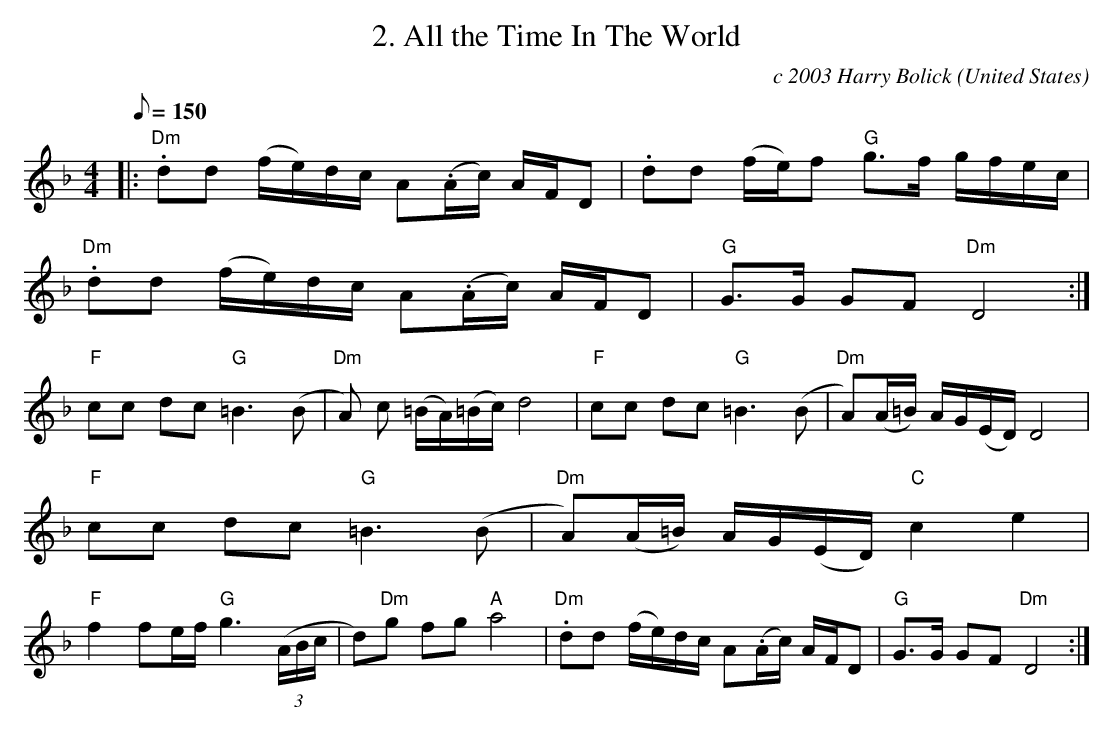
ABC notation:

X:1
T:2. All the Time In The World
C:c 2003 Harry Bolick
O:United States
M:4/4
L:1/8
Q:150
K:Dm
|: "Dm" .dd (f/2e/2)d/2c/2 A(.A/2c/2) A/2F/2D | .dd (f/2e/2)f "G"g>f g/2f/2e/2c/2 |
"Dm" .dd (f/2e/2)d/2c/2 A(.A/2c/2) A/2F/2D | "G" G>G GF "Dm" D4:|
"F" cc dc "G" =B3 (B |"Dm" A) c (=B/2A/2)(=B/2c/2) d4 | "F" cc dc "G" =B3 (B |"Dm" A)(A/2=B/2) A/2G/2(E/2D/2) D4 |
"F" cc dc "G" =B3 (B |"Dm" A)(A/2=B/2) A/2G/2(E/2D/2) "C" c2 e2 |
"F" f2 fe/2f/2 "G" g3 (3(A/2B/2c/2 | d)"Dm"g fg"A"a4 |"Dm" .dd (f/2e/2)d/2c/2 A(.A/2c/2) A/2F/2D | "G" G>G GF "Dm" D4:|
